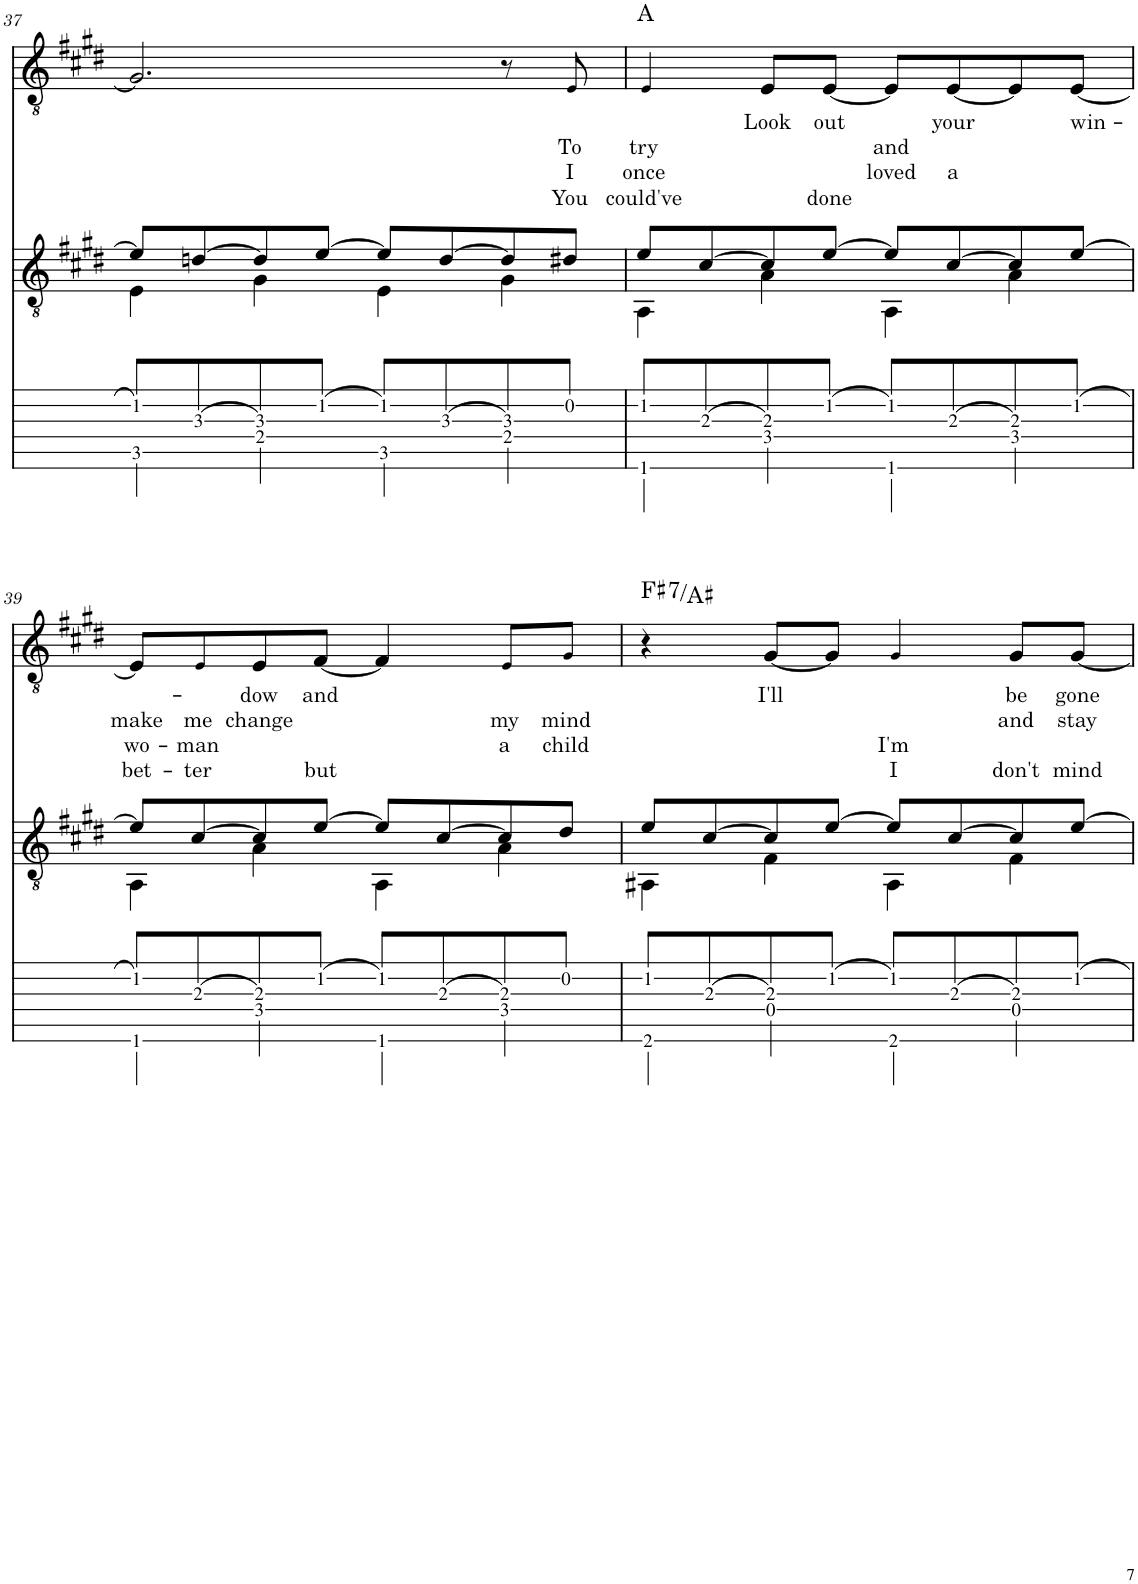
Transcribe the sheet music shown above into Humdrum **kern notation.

**kern	**kern	**kern	**text	**text	**text	**text	**harte	**kern
*part3	*part3	*part2	*part2	*part2	*part2	*part2	*part2	*part1
*staff4	*staff3	*staff2	*staff2	*staff2	*staff2	*staff2	*	*staff1
*I"Classical Guitar	*	*I"Classical Guitar 2	*	*	*	*	*	*I"La Armonica diatonica 10-fori
!!LO:PB:g=z
*	*clefGv2	*clefGv2	*	*	*	*	*	*clefG2
*k[f#c#g#d#]	*k[f#c#g#d#]	*k[f#c#g#d#]	*	*	*	*	*	*k[f#c#g#d#]
*M4/4	*M4/4	*M4/4	*	*	*	*	*	*M4/4
=37	=37	=37	=37	=37	=37	=37	=37	=37
*^	*^	*	*	*	*	*	*	*
8e/L]	4E\	8e/L]	4E\	2.G#/]	.	.	.	.	.	1r
[8d/	.	[8dn/	.	.	.	.	.	.	.	.
8d/]	4G#\	8d/]	4G#\	.	.	.	.	.	.	.
[8e/J	.	[8e/J	.	.	.	.	.	.	.	.
8e/L]	4E\	8e/L]	4E\	.	.	.	.	.	.	.
[8d/	.	[8d/	.	.	.	.	.	.	.	.
8d/]	4G#\	8d/]	4G#\	8r	.	.	.	.	.	.
!	!	!	!	!	!	!LO:LY:b	!LO:LY:b	!LO:LY:b	!	!
8d#/J	.	8d#X/J	.	8E!/	.	To	I	You	.	.
=38	=38	=38	=38	=38	=38	=38	=38	=38	=38	=38
!	!	!	!	!	!	!LO:LY:b	!LO:LY:b	!LO:LY:b	!	!
8e#X/L	4AA\	8e/L	4AA\	4E!/	.	try	once	could've	A:maj	1r
[8c#/	.	[8c#/	.	.	.	.	.	.	.	.
!	!	!	!	!	!LO:LY:b	!	!	!	!	!
8c#/]	4A\	8c#/]	4A\	8E/L	Look	.	.	.	.	.
!	!	!	!	!	!LO:LY:b	!	!	!LO:LY:b	!	!
[8e/J	.	[8e/J	.	[8E/J	out	.	.	done	.	.
!	!	!	!	!	!	!LO:LY:b	!LO:LY:b	!	!	!
8e/L]	4AA\	8e/L]	4AA\	8E/L]	.	and	loved	.	.	.
!	!	!	!	!	!LO:LY:b	!	!LO:LY:b	!	!	!
[8c#/	.	[8c#/	.	[8E/	your	.	a	.	.	.
8c#/]	4A\	8c#/]	4A\	8E/]	.	.	.	.	.	.
!	!	!	!	!	!LO:LY:b	!	!	!	!	!
[8e/J	.	[8e/J	.	[8E/J	win-	.	.	.	.	.
!!LO:LB:g=z
=39	=39	=39	=39	=39	=39	=39	=39	=39	=39	=39
!	!	!	!	!	!	!LO:LY:b	!LO:LY:b	!LO:LY:b	!	!
8e/L]	4AA\	8e/L]	4AA\	8E/L]	.	make	wo-	bet-	.	1r
!	!	!	!	!	!	!LO:LY:b	!LO:LY:b	!LO:LY:b	!	!
[8c#/	.	[8c#/	.	8E!/	.	me	-man	-ter	.	.
!	!	!	!	!	!LO:LY:b	!LO:LY:b	!	!	!	!
8c#/]	4A\	8c#/]	4A\	8E/	-dow	change	.	.	.	.
!	!	!	!	!	!LO:LY:b	!	!	!LO:LY:b	!	!
[8e/J	.	[8e/J	.	[8F#/J	and	.	.	but	.	.
8e/L]	4AA\	8e/L]	4AA\	4F#/]	.	.	.	.	.	.
[8c#/	.	[8c#/	.	.	.	.	.	.	.	.
!	!	!	!	!	!	!LO:LY:b	!LO:LY:b	!	!	!
8c#/]	4A\	8c#/]	4A\	8E!/L	.	my	a	.	.	.
!	!	!	!	!	!	!LO:LY:b	!LO:LY:b	!	!	!
8d#/J	.	8d#/J	.	8G#!/J	.	mind	child	.	.	.
=40	=40	=40	=40	=40	=40	=40	=40	=40	=40	=40
!	!	!	!	!	!	!	!	!	!LO:H:kt=7	!
8e/L	4AA#\	8e/L	4AA#X\	4r	.	.	.	.	F#:7/3	1r
[8c#/	.	[8c#/	.	.	.	.	.	.	.	.
!	!	!	!	!	!LO:LY:b	!	!	!	!	!
8c#/]	4F#\	8c#/]	4F#\	[8G#/L	I'll	.	.	.	.	.
[8e/J	.	[8e/J	.	8G#/J]	.	.	.	.	.	.
!	!	!	!	!	!	!	!LO:LY:b	!LO:LY:b	!	!
8e/L]	4AA#\	8e/L]	4AA#\	4G#!/	.	.	I'm	I	.	.
[8c#/	.	[8c#/	.	.	.	.	.	.	.	.
!	!	!	!	!	!LO:LY:b	!LO:LY:b	!	!LO:LY:b	!	!
8c#/]	4F#\	8c#/]	4F#\	8G#/L	be	and	.	don't	.	.
!	!	!	!	!	!LO:LY:b	!LO:LY:b	!	!LO:LY:b	!	!
[8e/J	.	[8e/J	.	[8G#/J	gone	stay	.	mind	.	.
*v	*v	*	*	*	*	*	*	*	*	*
*	*v	*v	*	*	*	*	*	*	*
=	=	=	=	=	=	=	=	=
*-	*-	*-	*-	*-	*-	*-	*-	*-
